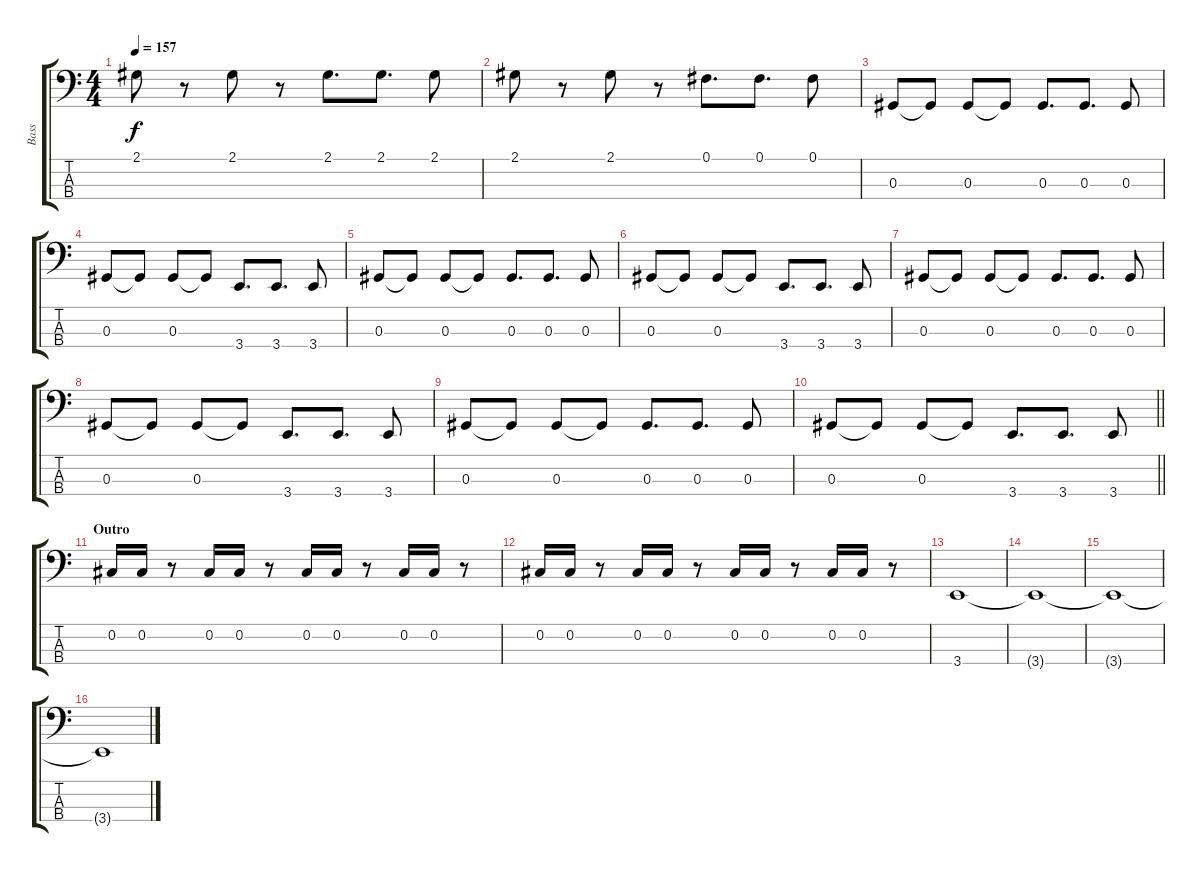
\track ("Bass" "Bass") {instrument electricbassfinger}
\staff {score tabs}
\tuning (Gb2 Db2 Ab1 Db1) {hide}
\ts (4 4)
\tempo 157
\clef f4
\ks c
2.1.8{dy f} r.8 2.1.8 r.8 2.1.8{d} 2.1.8{d} 2.1.8 |
2.1.8 r.8 2.1.8 r.8 0.1.8{d} 0.1.8{d} 0.1.8 |
0.3.8 0.3{t}.8 0.3.8 0.3{t}.8 0.3.8{d} 0.3.8{d} 0.3.8 |
0.3.8 0.3{t}.8 0.3.8 0.3{t}.8 3.4.8{d} 3.4.8{d} 3.4.8 |
0.3.8 0.3{t}.8 0.3.8 0.3{t}.8 0.3.8{d} 0.3.8{d} 0.3.8 |
0.3.8 0.3{t}.8 0.3.8 0.3{t}.8 3.4.8{d} 3.4.8{d} 3.4.8 |
0.3.8 0.3{t}.8 0.3.8 0.3{t}.8 0.3.8{d} 0.3.8{d} 0.3.8 |
0.3.8 0.3{t}.8 0.3.8 0.3{t}.8 3.4.8{d} 3.4.8{d} 3.4.8 |
0.3.8 0.3{t}.8 0.3.8 0.3{t}.8 0.3.8{d} 0.3.8{d} 0.3.8 |
\barLineRight lightlight
0.3.8 0.3{t}.8 0.3.8 0.3{t}.8 3.4.8{d} 3.4.8{d} 3.4.8 |
\section ("" "Outro")
0.2.16 0.2.16 r.8 0.2.16 0.2.16 r.8 0.2.16 0.2.16 r.8 0.2.16 0.2.16 r.8 |
0.2.16 0.2.16 r.8 0.2.16 0.2.16 r.8 0.2.16 0.2.16 r.8 0.2.16 0.2.16 r.8 |
3.4.1 |
3.4{t}.1 |
3.4{t}.1 |
3.4{t}.1
